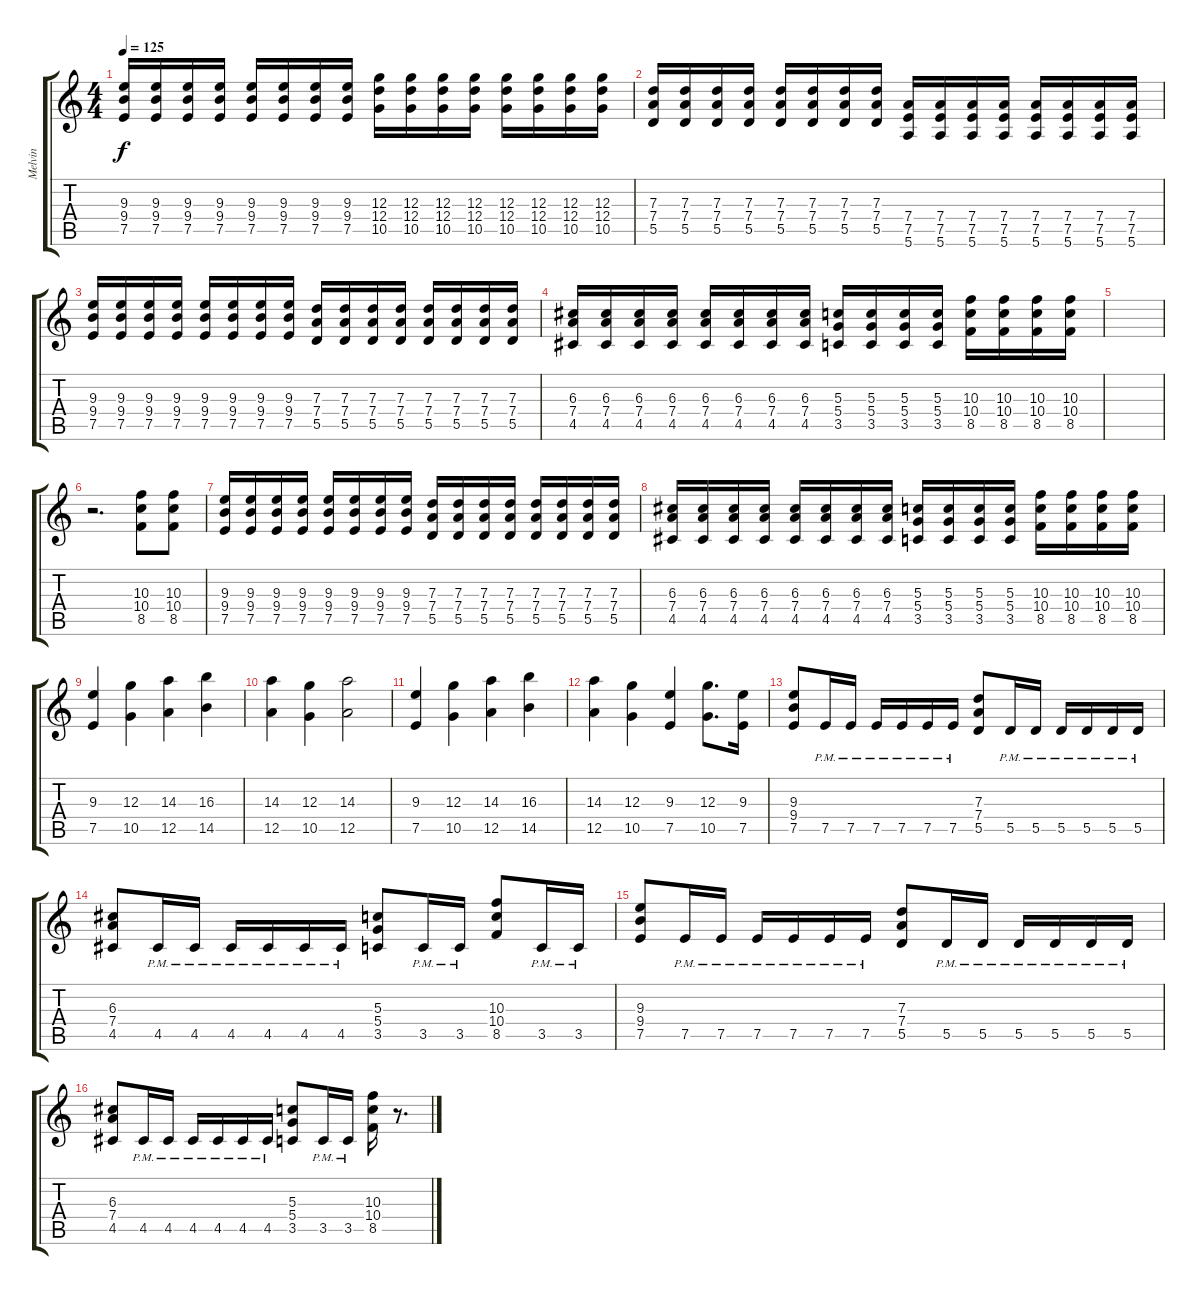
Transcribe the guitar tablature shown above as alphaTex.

\track ("Melvin" "Melvin") {instrument distortionguitar}
\staff {score tabs}
\tuning (E4 B3 G3 D3 A2 E2) {hide}
\ts (4 4)
\tempo 125
\clef g2
\ks c
(9.3 9.4 7.5).16{dy f} (9.3 9.4 7.5).16 (9.3 9.4 7.5).16 (9.3 9.4 7.5).16 (9.3 9.4 7.5).16 (9.3 9.4 7.5).16 (9.3 9.4 7.5).16 (9.3 9.4 7.5).16 (12.3 12.4 10.5).16 (12.3 12.4 10.5).16 (12.3 12.4 10.5).16 (12.3 12.4 10.5).16 (12.3 12.4 10.5).16 (12.3 12.4 10.5).16 (12.3 12.4 10.5).16 (12.3 12.4 10.5).16 |
(7.3 7.4 5.5).16 (7.3 7.4 5.5).16 (7.3 7.4 5.5).16 (7.3 7.4 5.5).16 (7.3 7.4 5.5).16 (7.3 7.4 5.5).16 (7.3 7.4 5.5).16 (7.3 7.4 5.5).16 (7.4 7.5 5.6).16 (7.4 7.5 5.6).16 (7.4 7.5 5.6).16 (7.4 7.5 5.6).16 (7.4 7.5 5.6).16 (7.4 7.5 5.6).16 (7.4 7.5 5.6).16 (7.4 7.5 5.6).16 |
(9.3 9.4 7.5).16 (9.3 9.4 7.5).16 (9.3 9.4 7.5).16 (9.3 9.4 7.5).16 (9.3 9.4 7.5).16 (9.3 9.4 7.5).16 (9.3 9.4 7.5).16 (9.3 9.4 7.5).16 (7.3 7.4 5.5).16 (7.3 7.4 5.5).16 (7.3 7.4 5.5).16 (7.3 7.4 5.5).16 (7.3 7.4 5.5).16 (7.3 7.4 5.5).16 (7.3 7.4 5.5).16 (7.3 7.4 5.5).16 |
(6.3 7.4 4.5).16 (6.3 7.4 4.5).16 (6.3 7.4 4.5).16 (6.3 7.4 4.5).16 (6.3 7.4 4.5).16 (6.3 7.4 4.5).16 (6.3 7.4 4.5).16 (6.3 7.4 4.5).16 (5.3 5.4 3.5).16 (5.3 5.4 3.5).16 (5.3 5.4 3.5).16 (5.3 5.4 3.5).16 (10.3 10.4 8.5).16 (10.3 10.4 8.5).16 (10.3 10.4 8.5).16 (10.3 10.4 8.5).16 |
|
r.2{d} (10.3 10.4 8.5).8 (10.3 10.4 8.5).8 |
(9.3 9.4 7.5).16 (9.3 9.4 7.5).16 (9.3 9.4 7.5).16 (9.3 9.4 7.5).16 (9.3 9.4 7.5).16 (9.3 9.4 7.5).16 (9.3 9.4 7.5).16 (9.3 9.4 7.5).16 (7.3 7.4 5.5).16 (7.3 7.4 5.5).16 (7.3 7.4 5.5).16 (7.3 7.4 5.5).16 (7.3 7.4 5.5).16 (7.3 7.4 5.5).16 (7.3 7.4 5.5).16 (7.3 7.4 5.5).16 |
(6.3 7.4 4.5).16 (6.3 7.4 4.5).16 (6.3 7.4 4.5).16 (6.3 7.4 4.5).16 (6.3 7.4 4.5).16 (6.3 7.4 4.5).16 (6.3 7.4 4.5).16 (6.3 7.4 4.5).16 (5.3 5.4 3.5).16 (5.3 5.4 3.5).16 (5.3 5.4 3.5).16 (5.3 5.4 3.5).16 (10.3 10.4 8.5).16 (10.3 10.4 8.5).16 (10.3 10.4 8.5).16 (10.3 10.4 8.5).16 |
(9.3 7.5).4 (12.3 10.5).4 (14.3 12.5).4 (16.3 14.5).4 |
(14.3 12.5).4 (12.3 10.5).4 (14.3 12.5).2 |
(9.3 7.5).4 (12.3 10.5).4 (14.3 12.5).4 (16.3 14.5).4 |
(14.3 12.5).4 (12.3 10.5).4 (9.3 7.5).4 (12.3 10.5).8{d} (9.3 7.5).16 |
(9.3 9.4 7.5).8 7.5{pm}.16 7.5{pm}.16 7.5{pm}.16 7.5{pm}.16 7.5{pm}.16 7.5{pm}.16 (7.3 7.4 5.5).8 5.5{pm}.16 5.5{pm}.16 5.5{pm}.16 5.5{pm}.16 5.5{pm}.16 5.5{pm}.16 |
(6.3 7.4 4.5).8 4.5{pm}.16 4.5{pm}.16 4.5{pm}.16 4.5{pm}.16 4.5{pm}.16 4.5{pm}.16 (5.3 5.4 3.5).8 3.5{pm}.16 3.5{pm}.16 (10.3 10.4 8.5).8 3.5{pm}.16 3.5{pm}.16 |
(9.3 9.4 7.5).8 7.5{pm}.16 7.5{pm}.16 7.5{pm}.16 7.5{pm}.16 7.5{pm}.16 7.5{pm}.16 (7.3 7.4 5.5).8 5.5{pm}.16 5.5{pm}.16 5.5{pm}.16 5.5{pm}.16 5.5{pm}.16 5.5{pm}.16 |
(6.3 7.4 4.5).8 4.5{pm}.16 4.5{pm}.16 4.5{pm}.16 4.5{pm}.16 4.5{pm}.16 4.5{pm}.16 (5.3 5.4 3.5).8 3.5{pm}.16 3.5{pm}.16 (10.3 10.4 8.5).16 r.8{d}
